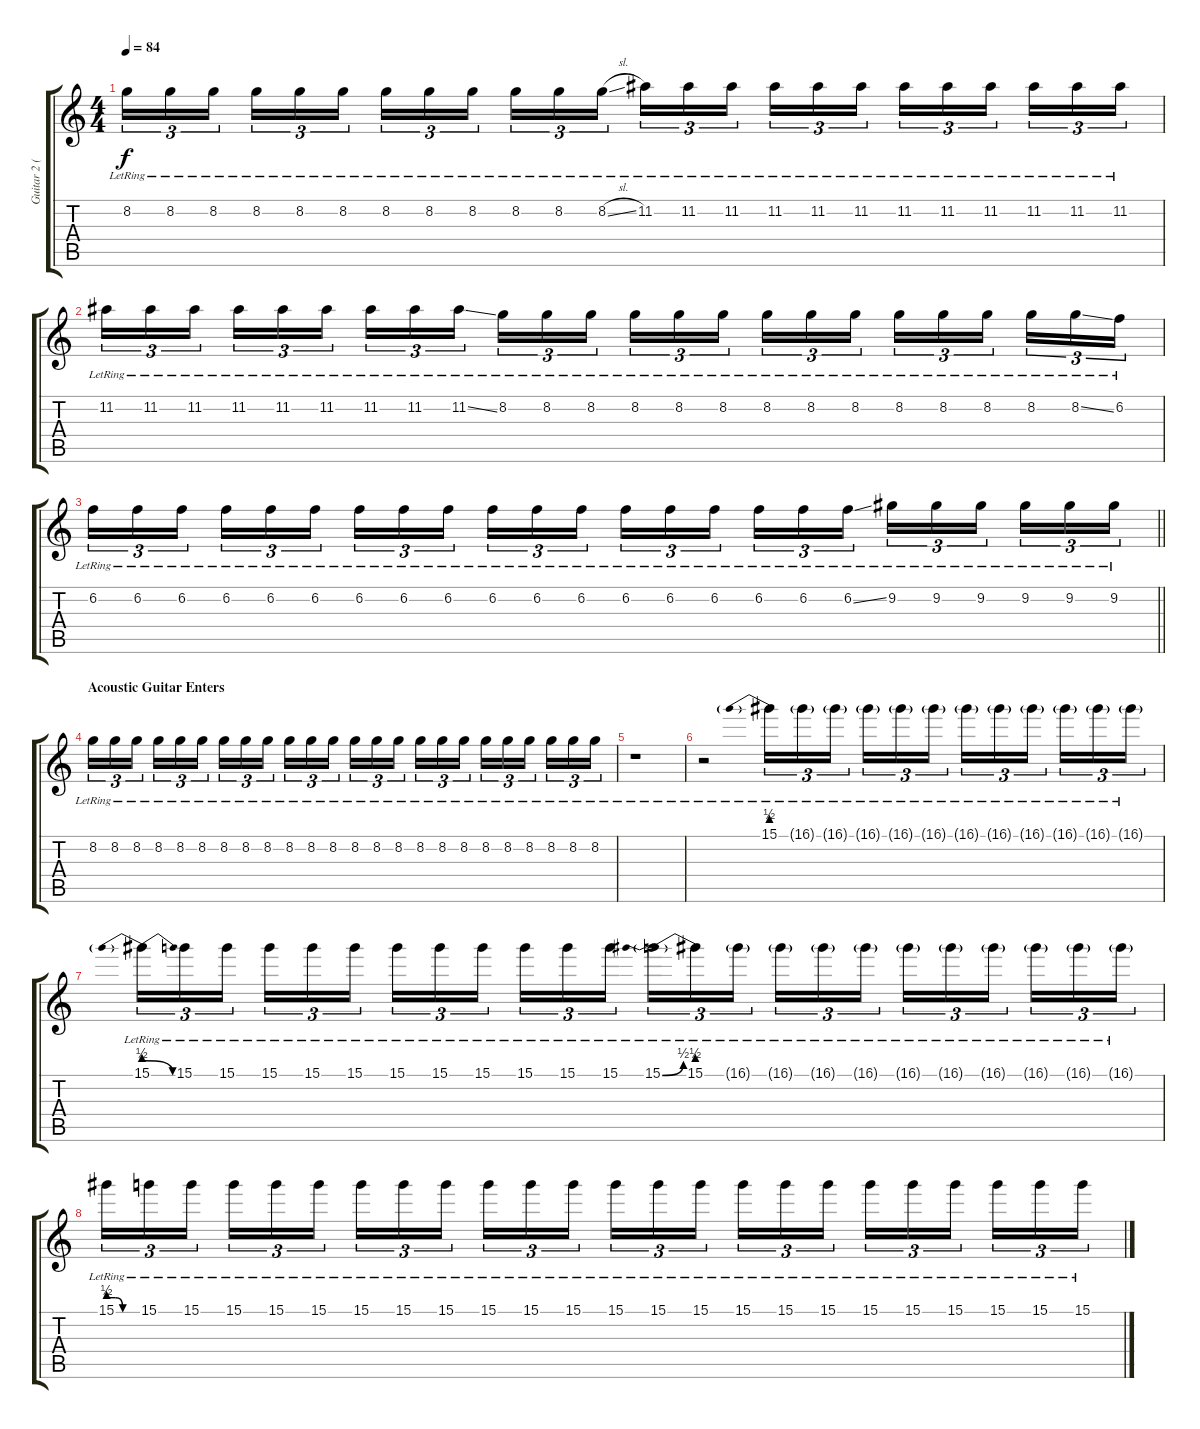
\track ("Guitar 2 (Clean w/ Delay)" "Guitar 2 (") {instrument electricguitarjazz}
\staff {score tabs}
\tuning (E4 B3 G3 D3 A2 E2) {hide}
\ts (4 4)
\tempo 84
\clef g2
\ks c
8.2{lr}.16{tu (3 2) dy f} 8.2{lr}.16{tu (3 2)} 8.2{lr}.16{tu (3 2) beam splitsecondary} 8.2{lr}.16{tu (3 2)} 8.2{lr}.16{tu (3 2)} 8.2{lr}.16{tu (3 2)} 8.2{lr}.16{tu (3 2)} 8.2{lr}.16{tu (3 2)} 8.2{lr}.16{tu (3 2) beam splitsecondary} 8.2{lr}.16{tu (3 2)} 8.2{lr}.16{tu (3 2)} 8.2{sl lr}.16{tu (3 2)} 11.2{lr}.16{tu (3 2)} 11.2{lr}.16{tu (3 2)} 11.2{lr}.16{tu (3 2) beam splitsecondary} 11.2{lr}.16{tu (3 2)} 11.2{lr}.16{tu (3 2)} 11.2{lr}.16{tu (3 2)} 11.2{lr}.16{tu (3 2)} 11.2{lr}.16{tu (3 2)} 11.2{lr}.16{tu (3 2) beam splitsecondary} 11.2{lr}.16{tu (3 2)} 11.2{lr}.16{tu (3 2)} 11.2{lr}.16{tu (3 2)} |
11.2{lr}.16{tu (3 2)} 11.2{lr}.16{tu (3 2)} 11.2{lr}.16{tu (3 2) beam splitsecondary} 11.2{lr}.16{tu (3 2)} 11.2{lr}.16{tu (3 2)} 11.2{lr}.16{tu (3 2)} 11.2{lr}.16{tu (3 2)} 11.2{lr}.16{tu (3 2)} 11.2{ss lr}.16{tu (3 2) beam splitsecondary} 8.2{lr}.16{tu (3 2)} 8.2{lr}.16{tu (3 2)} 8.2{lr}.16{tu (3 2)} 8.2{lr}.16{tu (3 2)} 8.2{lr}.16{tu (3 2)} 8.2{lr}.16{tu (3 2) beam splitsecondary} 8.2{lr}.16{tu (3 2)} 8.2{lr}.16{tu (3 2)} 8.2{lr}.16{tu (3 2)} 8.2{lr}.16{tu (3 2)} 8.2{lr}.16{tu (3 2)} 8.2{lr}.16{tu (3 2) beam splitsecondary} 8.2{lr}.16{tu (3 2)} 8.2{ss lr}.16{tu (3 2)} 6.2{lr}.16{tu (3 2)} |
\barLineRight lightlight
6.2{lr}.16{tu (3 2)} 6.2{lr}.16{tu (3 2)} 6.2{lr}.16{tu (3 2) beam splitsecondary} 6.2{lr}.16{tu (3 2)} 6.2{lr}.16{tu (3 2)} 6.2{lr}.16{tu (3 2)} 6.2{lr}.16{tu (3 2)} 6.2{lr}.16{tu (3 2)} 6.2{lr}.16{tu (3 2) beam splitsecondary} 6.2{lr}.16{tu (3 2)} 6.2{lr}.16{tu (3 2)} 6.2{lr}.16{tu (3 2)} 6.2{lr}.16{tu (3 2)} 6.2{lr}.16{tu (3 2)} 6.2{lr}.16{tu (3 2) beam splitsecondary} 6.2{lr}.16{tu (3 2)} 6.2{lr}.16{tu (3 2)} 6.2{ss lr}.16{tu (3 2)} 9.2{lr}.16{tu (3 2)} 9.2{lr}.16{tu (3 2)} 9.2{lr}.16{tu (3 2) beam splitsecondary} 9.2{lr}.16{tu (3 2)} 9.2{lr}.16{tu (3 2)} 9.2{lr}.16{tu (3 2)} |
\section ("" "Acoustic Guitar Enters")
8.2{lr}.16{tu (3 2) volume 0} 8.2{lr}.16{tu (3 2)} 8.2{lr}.16{tu (3 2) beam splitsecondary} 8.2{lr}.16{tu (3 2)} 8.2{lr}.16{tu (3 2)} 8.2{lr}.16{tu (3 2)} 8.2{lr}.16{tu (3 2)} 8.2{lr}.16{tu (3 2)} 8.2{lr}.16{tu (3 2) beam splitsecondary} 8.2{lr}.16{tu (3 2)} 8.2{lr}.16{tu (3 2)} 8.2{lr}.16{tu (3 2)} 8.2{lr}.16{tu (3 2)} 8.2{lr}.16{tu (3 2)} 8.2{lr}.16{tu (3 2) beam splitsecondary} 8.2{lr}.16{tu (3 2)} 8.2{lr}.16{tu (3 2)} 8.2{lr}.16{tu (3 2)} 8.2{lr}.16{tu (3 2)} 8.2{lr}.16{tu (3 2)} 8.2{lr}.16{tu (3 2) beam splitsecondary} 8.2{lr}.16{tu (3 2)} 8.2{lr}.16{tu (3 2)} 8.2{lr}.16{tu (3 2)} |
r.1 |
r.2{volume 8} 15.1{be (prebend 0 2 60 2) lr}.16{tu (3 2)} 16.1{g lr}.16{tu (3 2)} 16.1{g lr}.16{tu (3 2) beam splitsecondary} 16.1{g lr}.16{tu (3 2)} 16.1{g lr}.16{tu (3 2)} 16.1{g lr}.16{tu (3 2)} 16.1{g lr}.16{tu (3 2)} 16.1{g lr}.16{tu (3 2)} 16.1{g lr}.16{tu (3 2) beam splitsecondary} 16.1{g lr}.16{tu (3 2)} 16.1{g lr}.16{tu (3 2)} 16.1{g lr}.16{tu (3 2)} |
15.1{be (prebendrelease 0 2 60 0) lr}.16{tu (3 2)} 15.1{lr}.16{tu (3 2)} 15.1{lr}.16{tu (3 2) beam splitsecondary} 15.1{lr}.16{tu (3 2)} 15.1{lr}.16{tu (3 2)} 15.1{lr}.16{tu (3 2)} 15.1{lr}.16{tu (3 2)} 15.1{lr}.16{tu (3 2)} 15.1{lr}.16{tu (3 2) beam splitsecondary} 15.1{lr}.16{tu (3 2)} 15.1{lr}.16{tu (3 2)} 15.1{lr}.16{tu (3 2)} 15.1{be (bend 0 0 60 2) lr}.16{tu (3 2)} 15.1{be (prebend 0 2 60 2) lr}.16{tu (3 2)} 16.1{g lr}.16{tu (3 2) beam splitsecondary} 16.1{g lr}.16{tu (3 2)} 16.1{g lr}.16{tu (3 2)} 16.1{g lr}.16{tu (3 2)} 16.1{g lr}.16{tu (3 2)} 16.1{g lr}.16{tu (3 2)} 16.1{g lr}.16{tu (3 2) beam splitsecondary} 16.1{g lr}.16{tu (3 2)} 16.1{g lr}.16{tu (3 2)} 16.1{g lr}.16{tu (3 2)} |
15.1{be (custom 0 2 15 2 30 0 60 0) lr}.16{tu (3 2) volume 0} 15.1{lr}.16{tu (3 2)} 15.1{lr}.16{tu (3 2) beam splitsecondary} 15.1{lr}.16{tu (3 2)} 15.1{lr}.16{tu (3 2)} 15.1{lr}.16{tu (3 2)} 15.1{lr}.16{tu (3 2)} 15.1{lr}.16{tu (3 2)} 15.1{lr}.16{tu (3 2) beam splitsecondary} 15.1{lr}.16{tu (3 2)} 15.1{lr}.16{tu (3 2)} 15.1{lr}.16{tu (3 2)} 15.1{lr}.16{tu (3 2)} 15.1{lr}.16{tu (3 2)} 15.1{lr}.16{tu (3 2) beam splitsecondary} 15.1{lr}.16{tu (3 2)} 15.1{lr}.16{tu (3 2)} 15.1{lr}.16{tu (3 2)} 15.1{lr}.16{tu (3 2)} 15.1{lr}.16{tu (3 2)} 15.1{lr}.16{tu (3 2) beam splitsecondary} 15.1{lr}.16{tu (3 2)} 15.1{lr}.16{tu (3 2)} 15.1{lr}.16{tu (3 2)}
